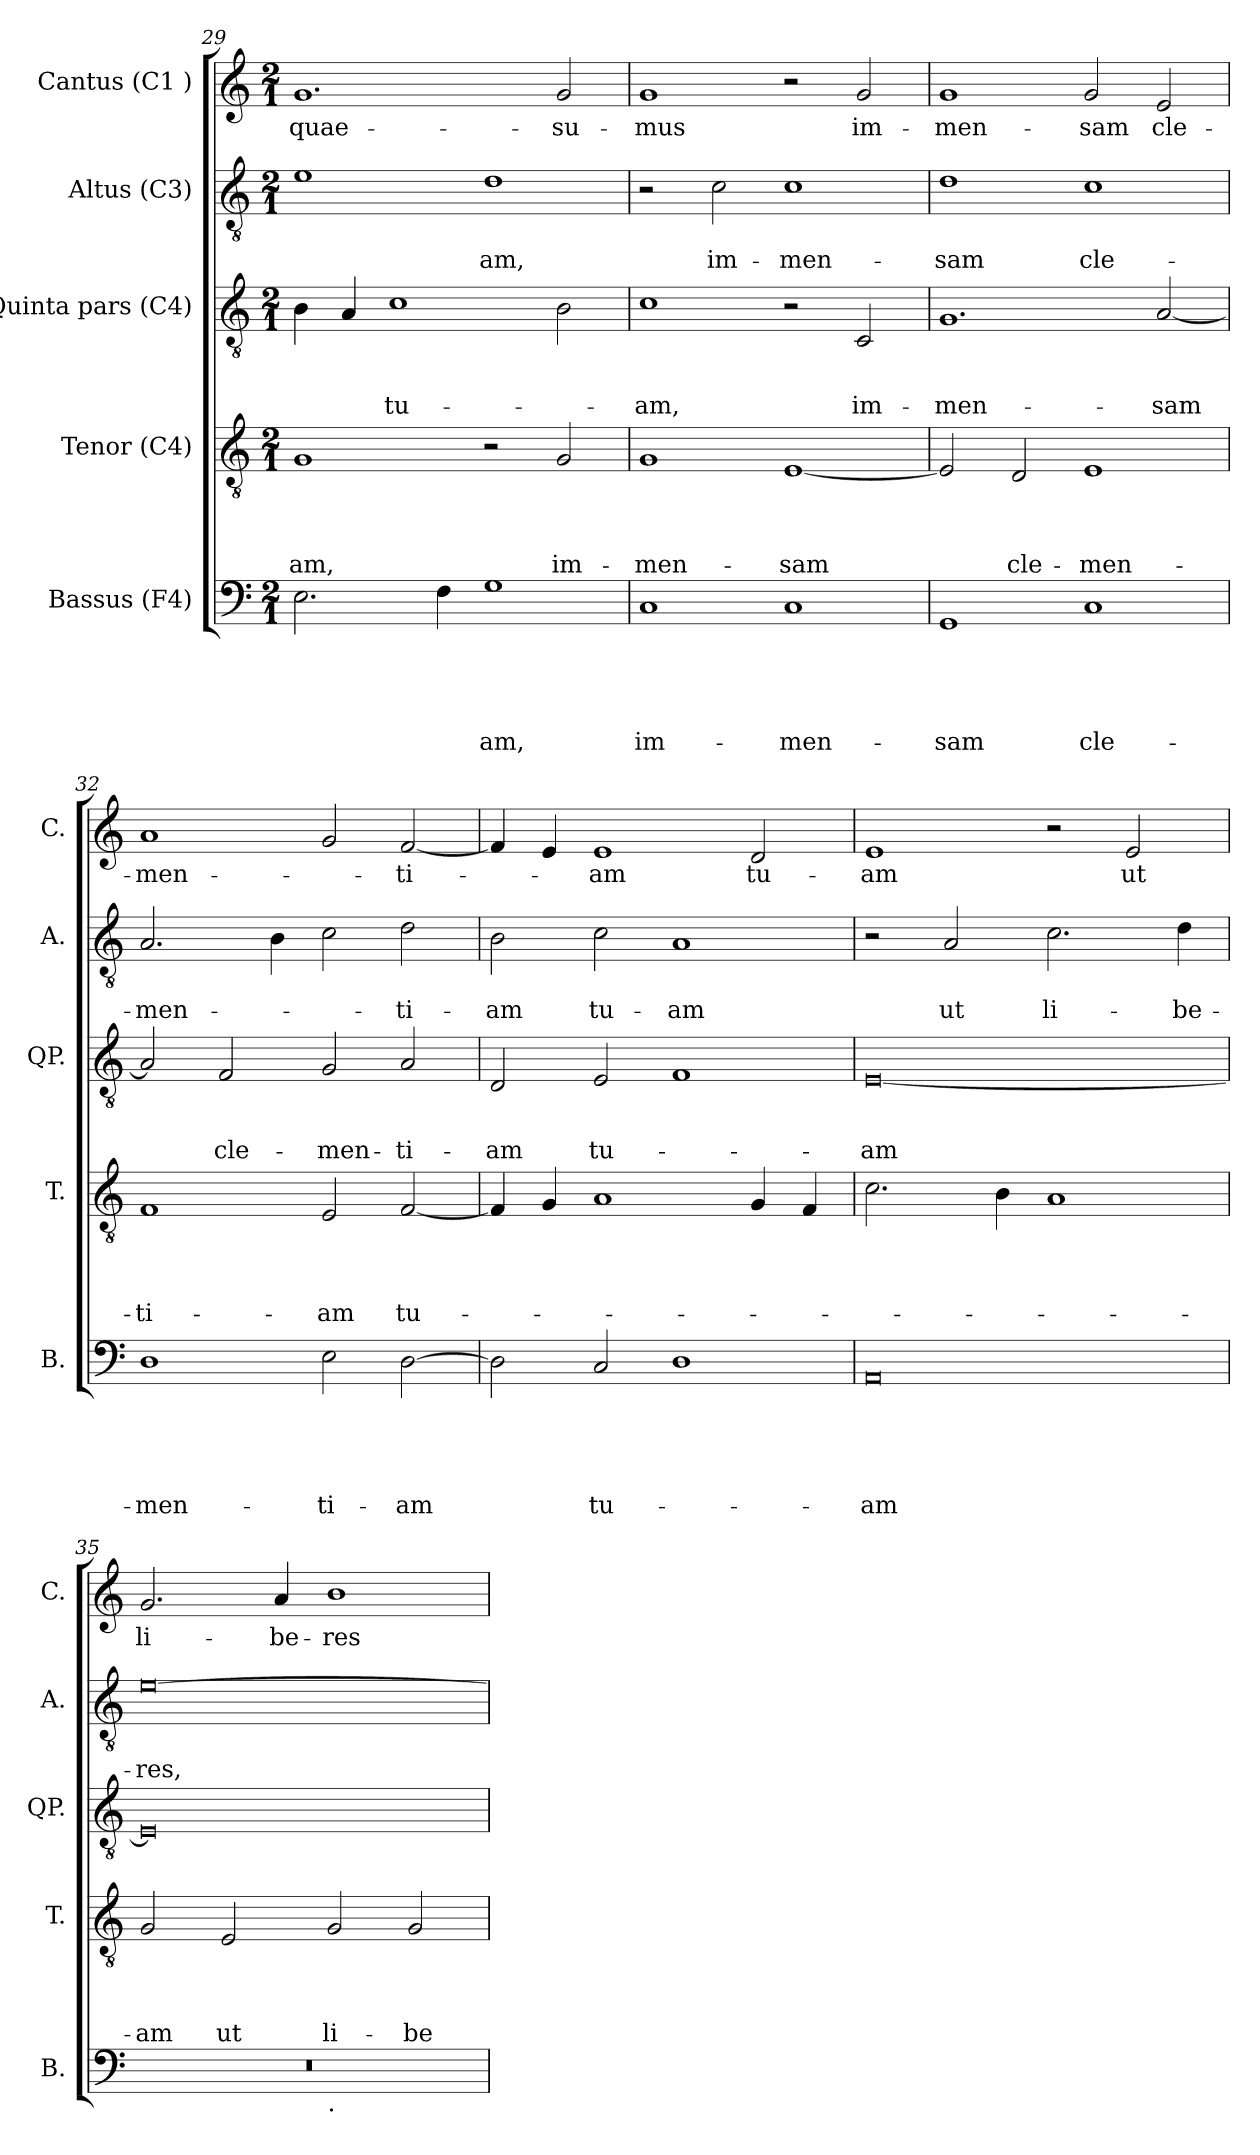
**kern	**text	**text	**text	**text	**text	**kern	**text	**text	**text	**text	**kern	**text	**text	**text	**kern	**text	**text	**kern	**text
*part5	*part5	*part5	*part5	*part5	*part5	*part4	*part4	*part4	*part4	*part4	*part3	*part3	*part3	*part3	*part2	*part2	*part2	*part1	*part1
*staff5	*staff5	*staff5	*staff5	*staff5	*staff5	*staff4	*staff4	*staff4	*staff4	*staff4	*staff3	*staff3	*staff3	*staff3	*staff2	*staff2	*staff2	*staff1	*staff1
*I"Bassus (F4)	*	*	*	*	*	*I"Tenor (C4)	*	*	*	*	*I"Quinta pars (C4)	*	*	*	*I"Altus (C3)	*	*	*I"Cantus (C1 )	*
*I'B.	*	*	*	*	*	*I'T.	*	*	*	*	*I'QP.	*	*	*	*I'A.	*	*	*I'C.	*
*clefF4	*	*	*	*	*	*clefGv2	*	*	*	*	*clefGv2	*	*	*	*clefGv2	*	*	*clefG2	*
*k[]	*	*	*	*	*	*k[]	*	*	*	*	*k[]	*	*	*	*k[]	*	*	*k[]	*
*C:	*	*	*	*	*	*C:	*	*	*	*	*C:	*	*	*	*C:	*	*	*C:	*
*M2/1	*	*	*	*	*	*M2/1	*	*	*	*	*M2/1	*	*	*	*M2/1	*	*	*M2/1	*
=29	=29	=29	=29	=29	=29	=29	=29	=29	=29	=29	=29	=29	=29	=29	=29	=29	=29	=29	=29
!	!	!	!	!	!	!	!	!	!	!LO:LY:b	!	!	!	!	!	!	!	!	!LO:LY:b
2.E\	.	.	.	.	.	1G	.	.	.	-am,	4B\	.	.	.	1e	.	.	1.g	quae-
.	.	.	.	.	.	.	.	.	.	.	4A/	.	.	.	.	.	.	.	.
!	!	!	!	!	!	!	!	!	!	!	!	!	!	!LO:LY:b	!	!	!	!	!
.	.	.	.	.	.	.	.	.	.	.	1c	.	.	tu-	.	.	.	.	.
4F\	.	.	.	.	.	.	.	.	.	.	.	.	.	.	.	.	.	.	.
!	!	!	!	!	!LO:LY:b	!	!	!	!	!	!	!	!	!	!	!	!LO:LY:b	!	!
1G	.	.	.	.	-am,	2r	.	.	.	.	.	.	.	.	1d	.	-am,	.	.
!	!	!	!	!	!	!	!	!	!	!LO:LY:b	!	!	!	!	!	!	!	!	!LO:LY:b
.	.	.	.	.	.	2G/	.	.	.	im-	2B\	.	.	.	.	.	.	2g/	-su-
=30	=30	=30	=30	=30	=30	=30	=30	=30	=30	=30	=30	=30	=30	=30	=30	=30	=30	=30	=30
!	!	!	!	!	!LO:LY:b	!	!	!	!	!LO:LY:b	!	!	!	!LO:LY:b	!	!	!	!	!LO:LY:b
1C	.	.	.	.	im-	1G	.	.	.	-men-	1c	.	.	-am,	2r	.	.	1g	-mus
!	!	!	!	!	!	!	!	!	!	!	!	!	!	!	!	!	!LO:LY:b	!	!
.	.	.	.	.	.	.	.	.	.	.	.	.	.	.	2c\	.	im-	.	.
!	!	!	!	!	!LO:LY:b	!	!	!	!	!LO:LY:b	!	!	!	!	!	!	!LO:LY:b	!	!
1C	.	.	.	.	-men-	[<1E	.	.	.	-sam	2r	.	.	.	1c	.	-men-	2r	.
!	!	!	!	!	!	!	!	!	!	!	!	!	!	!LO:LY:b	!	!	!	!	!LO:LY:b
.	.	.	.	.	.	.	.	.	.	.	2C/	.	.	im-	.	.	.	2g/	im-
=31	=31	=31	=31	=31	=31	=31	=31	=31	=31	=31	=31	=31	=31	=31	=31	=31	=31	=31	=31
!	!	!	!	!	!LO:LY:b	!	!	!	!	!	!	!	!	!LO:LY:b	!	!	!LO:LY:b	!	!LO:LY:b
1GG	.	.	.	.	-sam	2E/]	.	.	.	.	1.G	.	.	-men-	1d	.	-sam	1g	-men-
!	!	!	!	!	!	!	!	!	!	!LO:LY:b	!	!	!	!	!	!	!	!	!
.	.	.	.	.	.	2D/	.	.	.	cle-	.	.	.	.	.	.	.	.	.
!	!	!	!	!	!LO:LY:b	!	!	!	!	!LO:LY:b	!	!	!	!	!	!	!LO:LY:b	!	!LO:LY:b
1C	.	.	.	.	cle-	1E	.	.	.	-men-	.	.	.	.	1c	.	cle-	2g/	-sam
!	!	!	!	!	!	!	!	!	!	!	!	!	!	!LO:LY:b	!	!	!	!	!LO:LY:b
.	.	.	.	.	.	.	.	.	.	.	[>2A/	.	.	-sam	.	.	.	2e/	cle-
!!LO:PB:g=z
=32	=32	=32	=32	=32	=32	=32	=32	=32	=32	=32	=32	=32	=32	=32	=32	=32	=32	=32	=32
!	!	!	!	!	!LO:LY:b	!	!	!	!	!LO:LY:b	!	!	!	!	!	!	!LO:LY:b	!	!LO:LY:b
1D	.	.	.	.	-men-	1F	.	.	.	-ti-	2A/]	.	.	.	2.A/	.	-men-	1a	-men-
!	!	!	!	!	!	!	!	!	!	!	!	!	!	!LO:LY:b	!	!	!	!	!
.	.	.	.	.	.	.	.	.	.	.	2F/	.	.	cle-	.	.	.	.	.
.	.	.	.	.	.	.	.	.	.	.	.	.	.	.	4B\	.	.	.	.
!	!	!	!	!	!LO:LY:b	!	!	!	!	!LO:LY:b	!	!	!	!LO:LY:b	!	!	!	!	!
2E\	.	.	.	.	-ti-	2E/	.	.	.	-am	2G/	.	.	-men-	2c\	.	.	2g/	.
!	!	!	!	!	!LO:LY:b	!	!	!	!	!LO:LY:b	!	!	!	!LO:LY:b	!	!	!LO:LY:b	!	!LO:LY:b
[>2D\	.	.	.	.	-am	[<2F/	.	.	.	tu-	2A/	.	.	-ti-	2d\	.	-ti-	[<2f/	-ti-
=33	=33	=33	=33	=33	=33	=33	=33	=33	=33	=33	=33	=33	=33	=33	=33	=33	=33	=33	=33
!	!	!	!	!	!	!	!	!	!	!	!	!	!	!LO:LY:b	!	!	!LO:LY:b	!	!
2D\]	.	.	.	.	.	4F/]	.	.	.	.	2D/	.	.	-am	2B\	.	-am	4f/]	.
.	.	.	.	.	.	4G/	.	.	.	.	.	.	.	.	.	.	.	4e/	.
!	!	!	!	!	!LO:LY:b	!	!	!	!	!	!	!	!	!LO:LY:b	!	!	!LO:LY:b	!	!LO:LY:b
2C/	.	.	.	.	tu-	1A	.	.	.	.	2E/	.	.	tu-	2c\	.	tu-	1e	-am
!	!	!	!	!	!	!	!	!	!	!	!	!	!	!	!	!	!LO:LY:b	!	!
1D	.	.	.	.	.	.	.	.	.	.	1F	.	.	.	1A	.	-am	.	.
!	!	!	!	!	!	!	!	!	!	!	!	!	!	!	!	!	!	!	!LO:LY:b
.	.	.	.	.	.	4G/	.	.	.	.	.	.	.	.	.	.	.	2d/	tu-
.	.	.	.	.	.	4F/	.	.	.	.	.	.	.	.	.	.	.	.	.
=34	=34	=34	=34	=34	=34	=34	=34	=34	=34	=34	=34	=34	=34	=34	=34	=34	=34	=34	=34
!	!	!	!	!	!LO:LY:b:rj	!	!	!	!	!	!	!	!	!LO:LY:b	!	!	!	!	!LO:LY:b
0AA	.	.	.	.	-am	2.c\	.	.	.	.	[<0E	.	.	-am	2r	.	.	1e	-am
!	!	!	!	!	!	!	!	!	!	!	!	!	!	!	!	!	!LO:LY:b	!	!
.	.	.	.	.	.	.	.	.	.	.	.	.	.	.	2A/	.	ut	.	.
.	.	.	.	.	.	4B\	.	.	.	.	.	.	.	.	.	.	.	.	.
!	!	!	!	!	!	!	!	!	!	!	!	!	!	!	!	!	!LO:LY:b	!	!
.	.	.	.	.	.	1A	.	.	.	.	.	.	.	.	2.c\	.	li-	2r	.
!	!	!	!	!	!	!	!	!	!	!	!	!	!	!	!	!	!	!	!LO:LY:b
.	.	.	.	.	.	.	.	.	.	.	.	.	.	.	.	.	.	2e/	ut
!	!	!	!	!	!	!	!	!	!	!	!	!	!	!	!	!	!LO:LY:b	!	!
.	.	.	.	.	.	.	.	.	.	.	.	.	.	.	4d\	.	-be-	.	.
=35	=35	=35	=35	=35	=35	=35	=35	=35	=35	=35	=35	=35	=35	=35	=35	=35	=35	=35	=35
!	!	!	!	!	!	!	!	!	!	!LO:LY:b	!	!	!	!	!	!	!LO:LY:b	!	!LO:LY:b
*^	*	*	*	*	*	*	*	*	*	*	*	*	*	*	*	*	*	*	*
0r	1ryy	.	.	.	.	.	2G/	.	.	.	-am	0E]	.	.	.	[>0e	.	-res,	2.g/	li-
!	!	!	!	!	!	!	!	!	!	!	!LO:LY:b	!	!	!	!	!	!	!	!	!
.	.	.	.	.	.	.	2E/	.	.	.	ut	.	.	.	.	.	.	.	.	.
!	!	!	!	!	!	!	!	!	!	!	!	!	!	!	!	!	!	!	!	!LO:LY:b
.	.	.	.	.	.	.	.	.	.	.	.	.	.	.	.	.	.	.	4a/	-be-
!	!LO:TX:b:t=.	!	!	!	!	!	!	!	!	!	!	!	!	!	!	!	!	!	!	!
!	!	!	!	!	!	!	!	!	!	!	!LO:LY:b	!	!	!	!	!	!	!	!	!LO:LY:b:rj
.	1ryy	.	.	.	.	.	2G/	.	.	.	li-	.	.	.	.	.	.	.	1b	-res
!	!	!	!	!	!	!	!	!	!	!	!LO:LY:b	!	!	!	!	!	!	!	!	!
.	.	.	.	.	.	.	2G/	.	.	.	-be-	.	.	.	.	.	.	.	.	.
*v	*v	*	*	*	*	*	*	*	*	*	*	*	*	*	*	*	*	*	*	*
=	=	=	=	=	=	=	=	=	=	=	=	=	=	=	=	=	=	=	=
*-	*-	*-	*-	*-	*-	*-	*-	*-	*-	*-	*-	*-	*-	*-	*-	*-	*-	*-	*-
